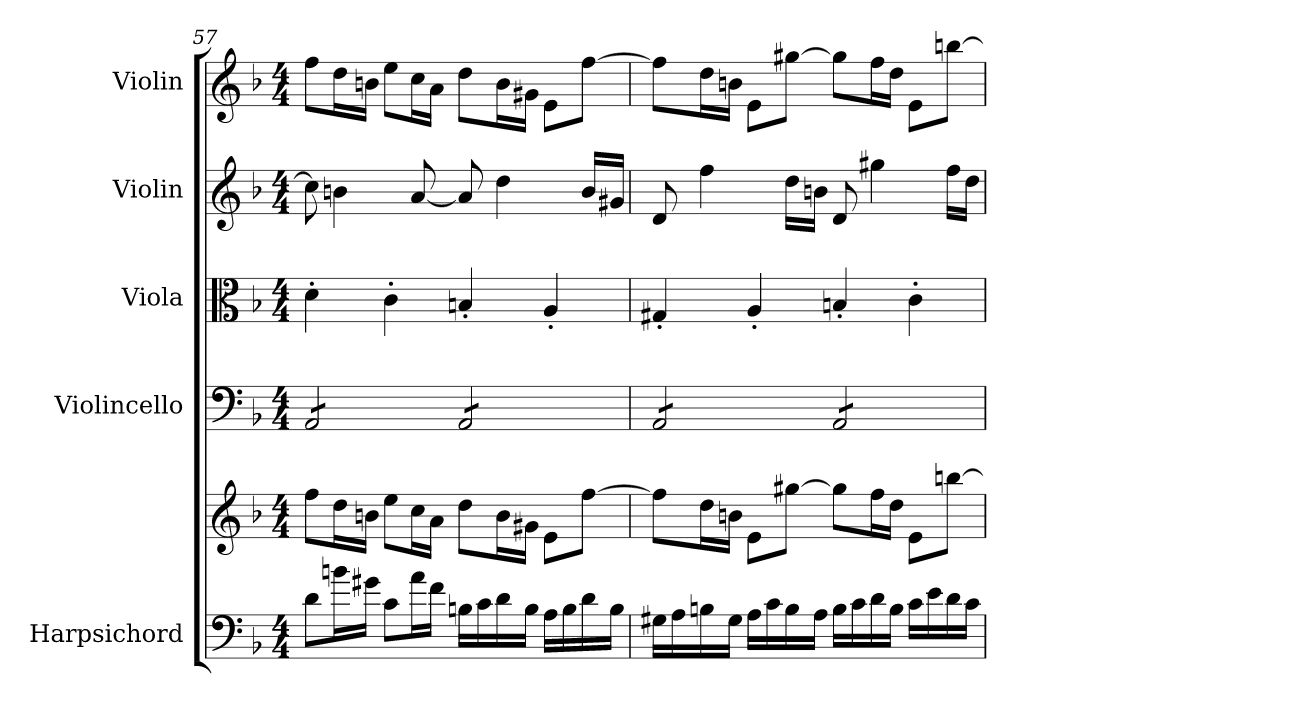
**kern	**kern	**kern	**kern	**kern	**kern
*part5	*part5	*part4	*part3	*part2	*part1
*staff6	*staff5	*staff4	*staff3	*staff2	*staff1
*I"Harpsichord	*	*I"Violincello	*I"Viola	*I"Violin	*I"Violin
*I'Hpschd	*	*I'Vc	*I'Vla	*I'Vln	*I'Vln
*clefF4	*clefG2	*clefF4	*clefC3	*clefG2	*clefG2
*k[b-]	*k[b-]	*k[b-]	*k[b-]	*k[b-]	*k[b-]
*M4/4	*M4/4	*M4/4	*M4/4	*M4/4	*M4/4
=57	=57	=57	=57	=57	=57
*	*	*tremolo	*	*	*
8d\L	8ff\L	8AA/L	4d'\	8cc\]	8ff\L
16bn\L	16dd\L	8AA/	.	4bn\	16dd\L
16g#X\JJ	16bn\JJ	.	.	.	16bn\JJ
8c\L	8ee\L	8AA/	4c'\	.	8ee\L
16a\L	16cc\L	8AA/J	.	[8a/	16cc\L
16f\JJ	16a\JJ	.	.	.	16a\JJ
16Bn\LL	8dd\L	8AA/L	4Bn'/	8a/]	8dd\L
16c\	.	.	.	.	.
16d\	16b\L	8AA/	.	4dd\	16b\L
16B\JJ	16g#X\JJ	.	.	.	16g#X\JJ
16A\LL	8e\L	8AA/	4A'/	.	8e\L
16B\	.	.	.	.	.
16d\	[8ff\J	8AA/J	.	16b/LL	[8ff\J
16B\JJ	.	.	.	16g#X/JJ	.
!!LO:PB:g=z
=58	=58	=58	=58	=58	=58
16G#X\LL	8ff\L]	8AA/L	4G#X'/	8d/	8ff\L]
16A\	.	.	.	.	.
16Bn\	16dd\L	8AA/	.	4ff\	16dd\L
16G#\JJ	16bn\JJ	.	.	.	16bn\JJ
16A\LL	8e\L	8AA/	4A'/	.	8e\L
16c\	.	.	.	.	.
16B\	[8gg#X\J	8AA/J	.	16dd\LL	[8gg#X\J
16A\JJ	.	.	.	16bn\JJ	.
16B\LL	8gg#\L]	8AA/L	4Bn'/	8d/	8gg#\L]
16c\	.	.	.	.	.
16d\	16ff\L	8AA/	.	4gg#X\	16ff\L
16B\JJ	16dd\JJ	.	.	.	16dd\JJ
16c\LL	8e\L	8AA/	4c'\	.	8e\L
16e\	.	.	.	.	.
16d\	[8bbn\J	8AA/J	.	16ff\LL	[8bbn\J
*	*	*Xtremolo	*	*	*
16c\JJ	.	.	.	16dd\JJ	.
=	=	=	=	=	=
*-	*-	*-	*-	*-	*-
